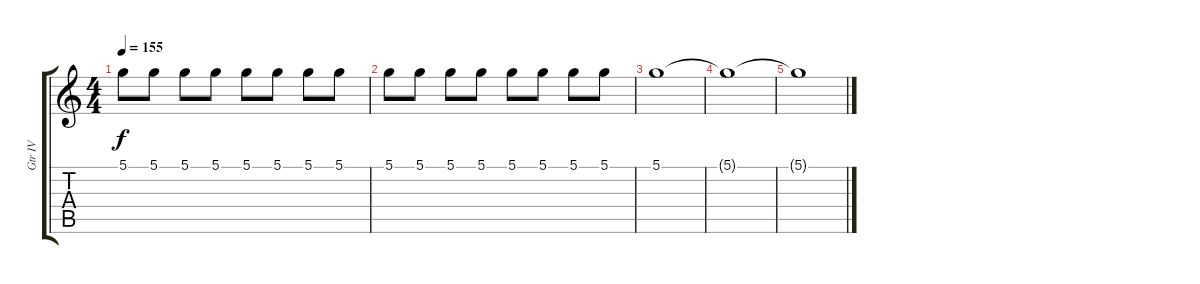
\track ("Gtr IV" "Gtr IV") {instrument distortionguitar}
\staff {score tabs}
\tuning (D4 A3 F3 C3 G2 C2) {hide}
\ts (4 4)
\tempo 155
\clef g2
\ks c
5.1.8{dy f} 5.1.8 5.1.8 5.1.8 5.1.8 5.1.8 5.1.8 5.1.8 |
5.1.8 5.1.8 5.1.8 5.1.8 5.1.8 5.1.8 5.1.8 5.1.8 |
5.1.1 |
5.1{t}.1 |
5.1{t}.1
